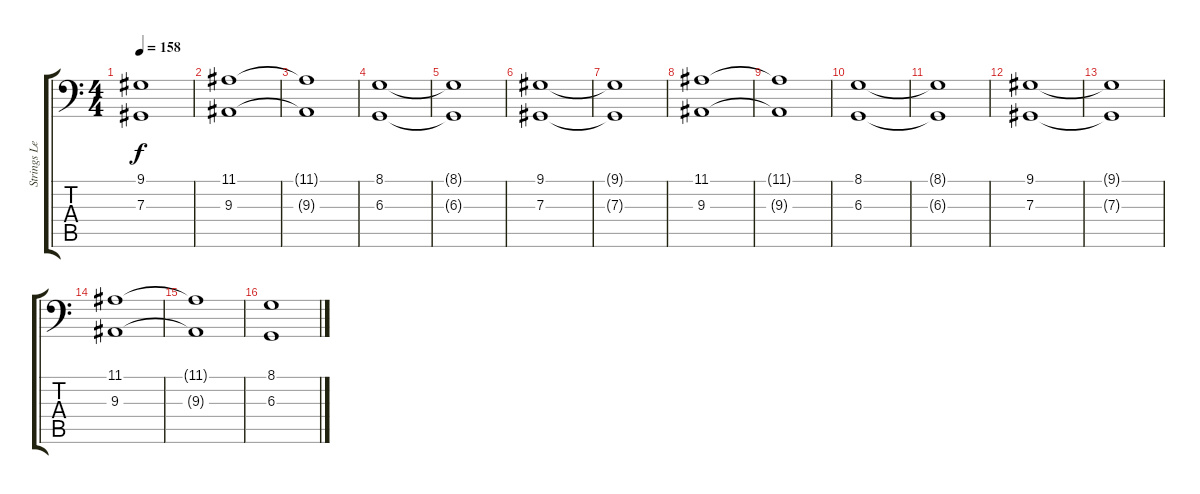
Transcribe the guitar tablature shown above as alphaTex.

\track ("Strings LeftHand" "Strings Le") {instrument stringensemble1}
\staff {score tabs}
\tuning (B2 Gb2 Db2 Ab1 Eb1 Bb0) {hide}
\ts (4 4)
\tempo 158
\clef f4
\ks c
(9.1{t} 7.3{t}).1{dy f} |
(11.1 9.3).1 |
(11.1{t} 9.3{t}).1 |
(8.1 6.3).1 |
(8.1{t} 6.3{t}).1 |
(9.1 7.3).1 |
(9.1{t} 7.3{t}).1 |
(11.1 9.3).1 |
(11.1{t} 9.3{t}).1 |
(8.1 6.3).1 |
(8.1{t} 6.3{t}).1 |
(9.1 7.3).1 |
(9.1{t} 7.3{t}).1 |
(11.1 9.3).1 |
(11.1{t} 9.3{t}).1 |
(8.1 6.3).1
